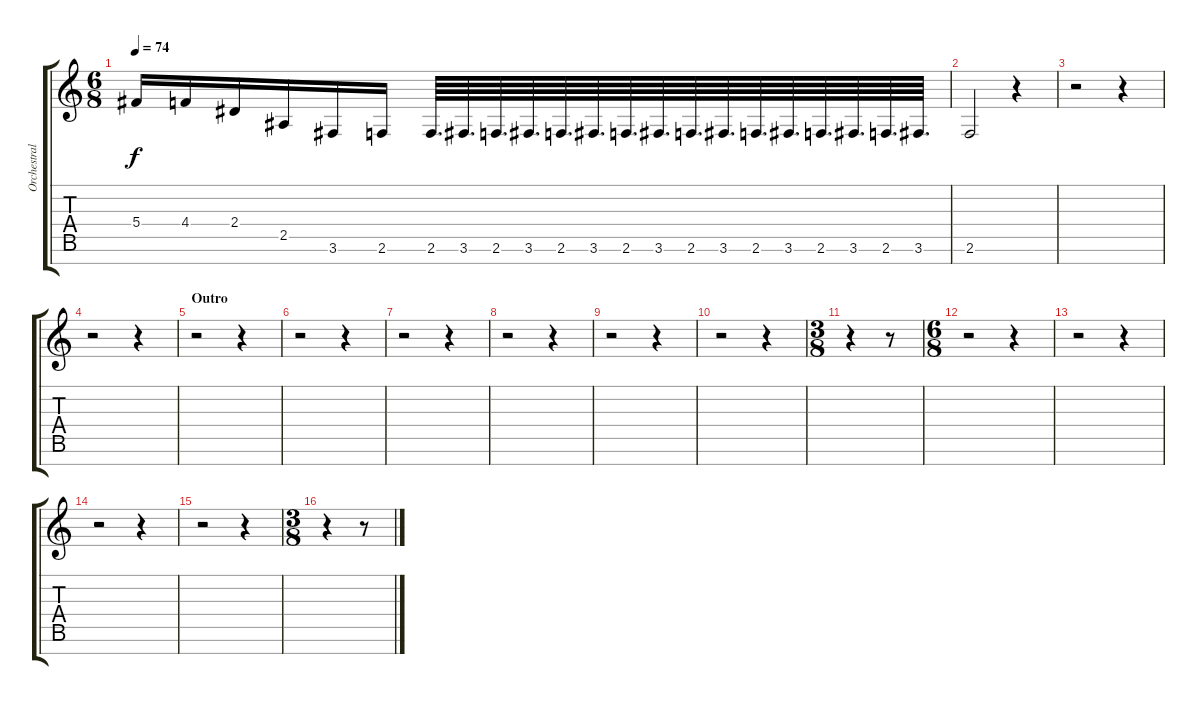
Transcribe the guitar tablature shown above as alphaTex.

\track ("Orchestral Harp (SF Symphony)" "Orchestral") {instrument orchestralharp}
\staff {score tabs}
\tuning (Eb5 Bb4 Gb4 Db4 Ab3 Eb3 Bb2) {hide}
\ts (6 8)
\tempo 74
\clef g2
\ks c
5.4.16{dy f} 4.4.16 2.4.16 2.5.16 3.6.16 2.6.16 2.6.64{d} 3.6.64{d} 2.6.64{d} 3.6.64{d} 2.6.64{d} 3.6.64{d} 2.6.64{d} 3.6.64{d} 2.6.64{d} 3.6.64{d} 2.6.64{d} 3.6.64{d} 2.6.64{d} 3.6.64{d} 2.6.64{d} 3.6.64{d} |
2.6.2 r.4 |
r.2 r.4 |
r.2 r.4 |
\section ("" "Outro")
r.2 r.4 |
r.2 r.4 |
r.2 r.4 |
r.2 r.4 |
r.2 r.4 |
r.2 r.4 |
\ts (3 8)
r.4 r.8 |
\ts (6 8)
r.2 r.4 |
r.2 r.4 |
r.2 r.4 |
r.2 r.4 |
\ts (3 8)
r.4 r.8
